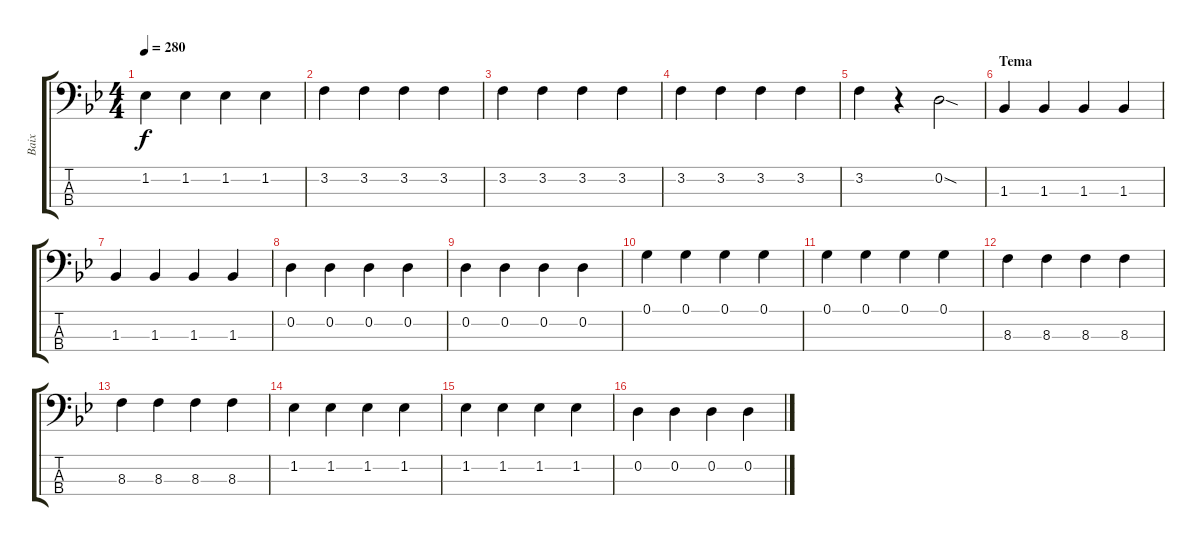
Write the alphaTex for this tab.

\track ("Baix" "Baix") {instrument electricbassfinger}
\staff {score tabs}
\tuning (G2 D2 A1 E1) {hide}
\ts (4 4)
\tempo 280
\clef f4
\ks bb
1.2.4{dy f} 1.2.4 1.2.4 1.2.4 |
3.2.4 3.2.4 3.2.4 3.2.4 |
3.2.4 3.2.4 3.2.4 3.2.4 |
3.2.4 3.2.4 3.2.4 3.2.4 |
3.2.4 r.4 0.2{sod}.2 |
\section ("" "Tema")
1.3.4 1.3.4 1.3.4 1.3.4 |
1.3.4 1.3.4 1.3.4 1.3.4 |
0.2.4 0.2.4 0.2.4 0.2.4 |
0.2.4 0.2.4 0.2.4 0.2.4 |
0.1.4 0.1.4 0.1.4 0.1.4 |
0.1.4 0.1.4 0.1.4 0.1.4 |
8.3.4 8.3.4 8.3.4 8.3.4 |
8.3.4 8.3.4 8.3.4 8.3.4 |
1.2.4 1.2.4 1.2.4 1.2.4 |
1.2.4 1.2.4 1.2.4 1.2.4 |
0.2.4 0.2.4 0.2.4 0.2.4
